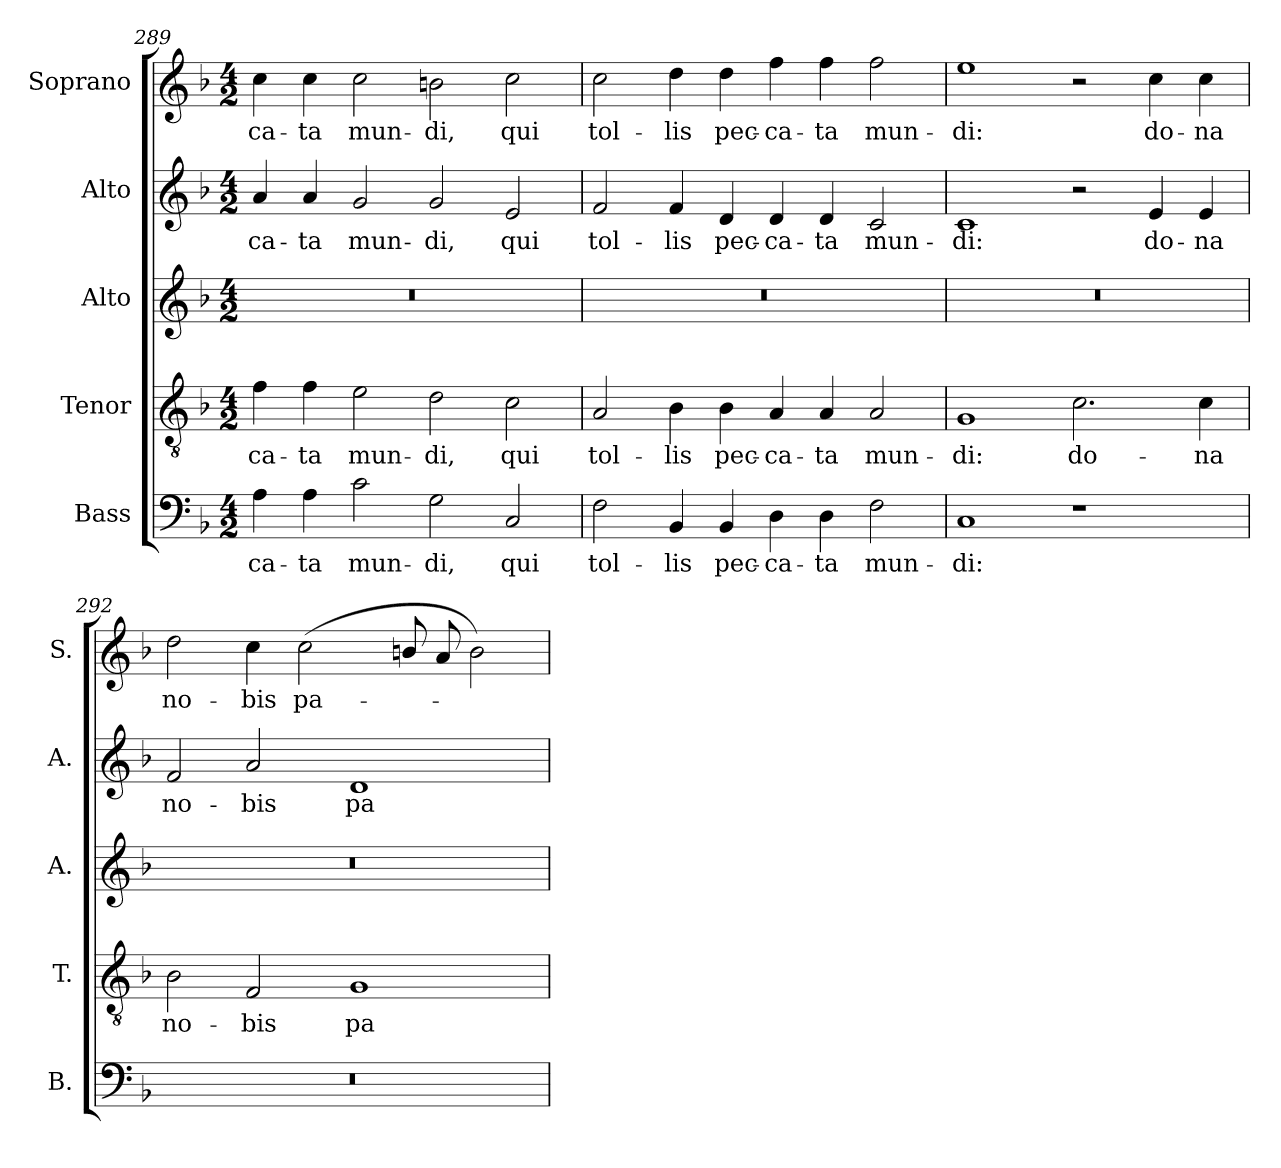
**kern	**text	**kern	**text	**kern	**kern	**text	**kern	**text
*part5	*part5	*part4	*part4	*part3	*part2	*part2	*part1	*part1
*staff5	*staff5	*staff4	*staff4	*staff3	*staff2	*staff2	*staff1	*staff1
*I"Bass	*	*I"Tenor	*	*I"Alto	*I"Alto	*	*I"Soprano	*
*I'B.	*	*I'T.	*	*I'A.	*I'A.	*	*I'S.	*
*clefF4	*	*clefGv2	*	*clefG2	*clefG2	*	*clefG2	*
*	*	*ITrd7c12	*	*	*	*	*	*
*k[b-]	*	*k[b-]	*	*k[b-]	*k[b-]	*	*k[b-]	*
*F:	*	*F:	*	*F:	*F:	*	*F:	*
*M4/2	*	*M4/2	*	*M4/2	*M4/2	*	*M4/2	*
=289	=289	=289	=289	=289	=289	=289	=289	=289
!	!LO:LY:b:color=#000000	!	!	!	!	!	!	!
!	!	!	!LO:LY:b:color=#000000	!LO:N:vis=1	!	!	!	!
!	!	!	!	!	!	!LO:LY:b:color=#000000	!	!
!	!	!	!	!	!	!	!	!LO:LY:b:color=#000000
4Ai\	-ca-	4Fi\	-ca-	0r	4ai/	-ca-	4cci\	-ca-
!	!LO:LY:b:color=#000000	!	!	!	!	!	!	!
!	!	!	!LO:LY:b:color=#000000	!	!	!	!	!
!	!	!	!	!	!	!LO:LY:b:color=#000000	!	!
!	!	!	!	!	!	!	!	!LO:LY:b:color=#000000
4Ai\	-ta	4Fi\	-ta	.	4ai/	-ta	4cci\	-ta
!	!LO:LY:b:color=#000000	!	!	!	!	!	!	!
!	!	!	!LO:LY:b:color=#000000	!	!	!	!	!
!	!	!	!	!	!	!LO:LY:b:color=#000000	!	!
!	!	!	!	!	!	!	!	!LO:LY:b:color=#000000
2ci\	mun-	2Ei\	mun-	.	2gi/	mun-	2cci\	mun-
!	!LO:LY:b:color=#000000	!	!	!	!	!	!	!
!	!	!	!LO:LY:b:color=#000000	!	!	!	!	!
!	!	!	!	!	!	!LO:LY:b:color=#000000	!	!
!	!	!	!	!	!	!	!	!LO:LY:b:color=#000000
2Gi\	-di,	2Di\	-di,	.	2gi/	-di,	2bni\	-di,
!	!LO:LY:b:color=#000000	!	!	!	!	!	!	!
!	!	!	!LO:LY:b:color=#000000	!	!	!	!	!
!	!	!	!	!	!	!LO:LY:b:color=#000000	!	!
!	!	!	!	!	!	!	!	!LO:LY:b:color=#000000
2Ci/	qui	2Ci\	qui	.	2ei/	qui	2cci\	qui
=290	=290	=290	=290	=290	=290	=290	=290	=290
!	!LO:LY:b:color=#000000	!	!	!	!	!	!	!
!	!	!	!LO:LY:b:color=#000000	!LO:N:vis=1	!	!	!	!
!	!	!	!	!	!	!LO:LY:b:color=#000000	!	!
!	!	!	!	!	!	!	!	!LO:LY:b:color=#000000
2Fi\	tol-	2AAi/	tol-	0r	2fi/	tol-	2cci\	tol-
!	!LO:LY:b:color=#000000	!	!	!	!	!	!	!
!	!	!	!LO:LY:b:color=#000000	!	!	!	!	!
!	!	!	!	!	!	!LO:LY:b:color=#000000	!	!
!	!	!	!	!	!	!	!	!LO:LY:b:color=#000000
4BB-i/	-lis	4BB-i\	-lis	.	4fi/	-lis	4ddi\	-lis
!	!LO:LY:b:color=#000000	!	!	!	!	!	!	!
!	!	!	!LO:LY:b:color=#000000	!	!	!	!	!
!	!	!	!	!	!	!LO:LY:b:color=#000000	!	!
!	!	!	!	!	!	!	!	!LO:LY:b:color=#000000
4BB-i/	pec-	4BB-i\	pec-	.	4di/	pec-	4ddi\	pec-
!	!LO:LY:b:color=#000000	!	!	!	!	!	!	!
!	!	!	!LO:LY:b:color=#000000	!	!	!	!	!
!	!	!	!	!	!	!LO:LY:b:color=#000000	!	!
!	!	!	!	!	!	!	!	!LO:LY:b:color=#000000
4Di\	-ca-	4AAi/	-ca-	.	4di/	-ca-	4ffi\	-ca-
!	!LO:LY:b:color=#000000	!	!	!	!	!	!	!
!	!	!	!LO:LY:b:color=#000000	!	!	!	!	!
!	!	!	!	!	!	!LO:LY:b:color=#000000	!	!
!	!	!	!	!	!	!	!	!LO:LY:b:color=#000000
4Di\	-ta	4AAi/	-ta	.	4di/	-ta	4ffi\	-ta
!	!LO:LY:b:color=#000000	!	!	!	!	!	!	!
!	!	!	!LO:LY:b:color=#000000	!	!	!	!	!
!	!	!	!	!	!	!LO:LY:b:color=#000000	!	!
!	!	!	!	!	!	!	!	!LO:LY:b:color=#000000
2Fi\	mun-	2AAi/	mun-	.	2ci/	mun-	2ffi\	mun-
=291	=291	=291	=291	=291	=291	=291	=291	=291
!	!LO:LY:b:color=#000000	!	!	!	!	!	!	!
!	!	!	!LO:LY:b:color=#000000	!LO:N:vis=1	!	!	!	!
!	!	!	!	!	!	!LO:LY:b:color=#000000	!	!
!	!	!	!	!	!	!	!	!LO:LY:b:color=#000000
1Ci	-di:	1GGi	-di:	0r	1ci	-di:	1eei	-di:
!	!	!	!LO:LY:b:color=#000000	!	!	!	!	!
1r	.	2.Ci\	do-	.	2r	.	2r	.
!	!	!	!	!	!	!LO:LY:b:color=#000000	!	!
!	!	!	!	!	!	!	!	!LO:LY:b:color=#000000
.	.	.	.	.	4ei/	do-	4cci\	do-
!	!	!	!LO:LY:b:color=#000000	!	!	!	!	!
!	!	!	!	!	!	!LO:LY:b:color=#000000	!	!
!	!	!	!	!	!	!	!	!LO:LY:b:color=#000000
.	.	4Ci\	-na	.	4ei/	-na	4cci\	-na
!!LO:LB:g=z
=292	=292	=292	=292	=292	=292	=292	=292	=292
!LO:N:vis=1	!	!	!	!	!	!	!	!
!	!	!	!LO:LY:b:color=#000000	!LO:N:vis=1	!	!	!	!
!	!	!	!	!	!	!LO:LY:b:color=#000000	!	!
!	!	!	!	!	!	!	!	!LO:LY:b:color=#000000
0r	.	2BB-i\	no-	0r	2fi/	no-	2ddi\	no-
!	!	!	!LO:LY:b:color=#000000	!	!	!	!	!
!	!	!	!	!	!	!LO:LY:b:color=#000000	!	!
!	!	!	!	!	!	!	!	!LO:LY:b:color=#000000
.	.	2FFi/	-bis	.	2ai/	-bis	4cci\	-bis
!	!	!	!	!	!	!	!	!LO:LY:b:color=#000000
.	.	.	.	.	.	.	(2cci\	pa-
!	!	!	!LO:LY:b:color=#000000	!	!	!	!	!
!	!	!	!	!	!	!LO:LY:b:color=#000000	!	!
.	.	1GGi	pa-	.	1di	pa-	.	.
.	.	.	.	.	.	.	8bni/	.
.	.	.	.	.	.	.	8ai/	.
.	.	.	.	.	.	.	2bi\)	.
=	=	=	=	=	=	=	=	=
*-	*-	*-	*-	*-	*-	*-	*-	*-
